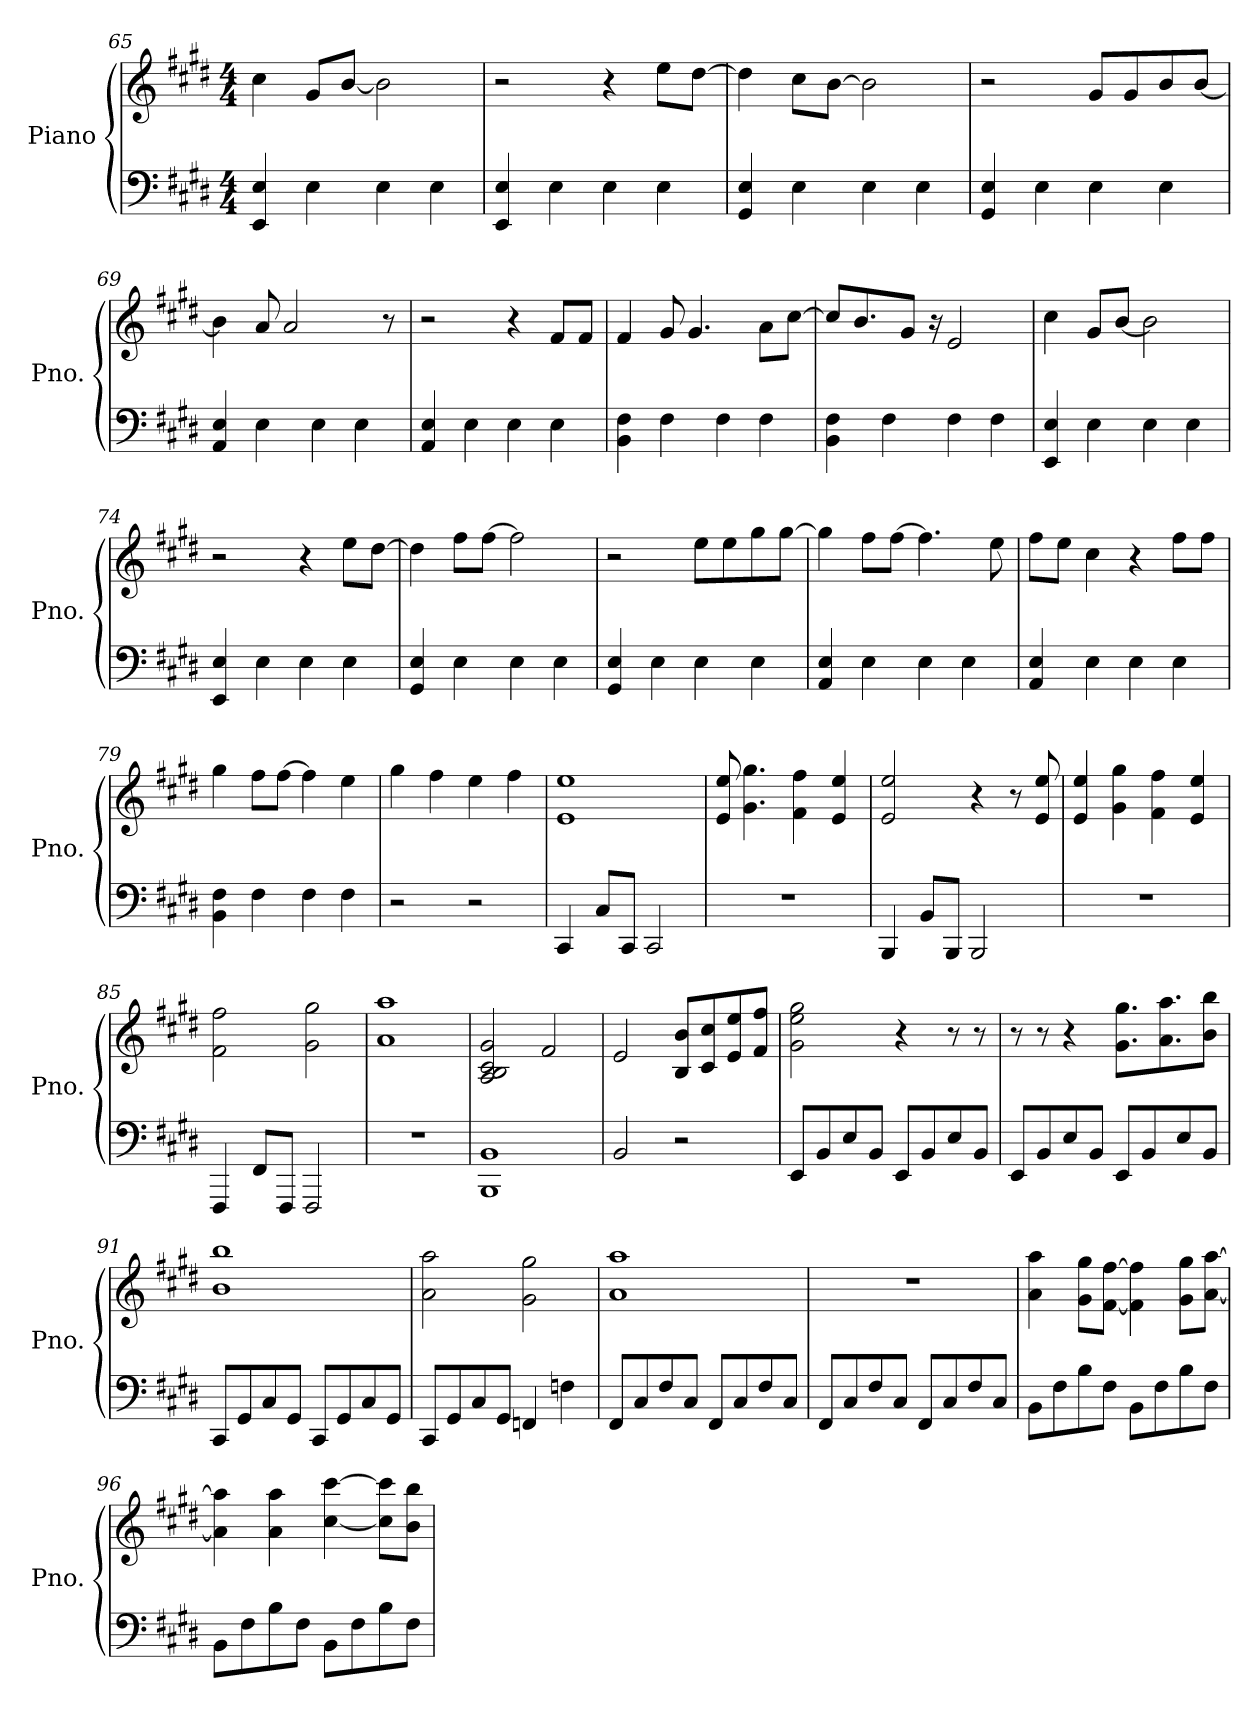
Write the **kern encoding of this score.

**kern	**kern
*part1	*part1
*staff2	*staff1
*I"Piano	*
*I'Pno.	*
*clefF4	*clefG2
*k[f#c#g#d#]	*k[f#c#g#d#]
*M4/4	*M4/4
=65	=65
4EE/ 4E/	4cc#\
4E\	8g#/L
.	[8b/J
4E\	2b\]
4E\	.
=66	=66
4EE/ 4E/	2r
4E\	.
4E\	4r
4E\	8ee\L
.	[8dd#\J
=67	=67
4GG#/ 4E/	4dd#\]
4E\	8cc#\L
.	[8b\J
4E\	2b\]
4E\	.
=68	=68
4GG#/ 4E/	2r
4E\	.
4E\	8g#/L
.	8g#/
4E\	8b/
.	[8b/J
=69	=69
4AA/ 4E/	4b\]
4E\	8a/
.	2a/
4E\	.
4E\	.
.	8r
=70	=70
4AA/ 4E/	2r
4E\	.
4E\	4r
4E\	8f#/L
.	8f#/J
!!LO:LB:g=z
=71	=71
4BB\ 4F#\	4f#/
4F#\	8g#/
.	4.g#/
4F#\	.
4F#\	8a\L
.	[8cc#\J
=72	=72
4BB\ 4F#\	8cc#/L]
.	8.b/
4F#\	.
.	8g#/J
.	16r
4F#\	2e/
4F#\	.
=73	=73
4EE/ 4E/	4cc#\
4E\	8g#/L
.	[8b/J
4E\	2b\]
4E\	.
=74	=74
4EE/ 4E/	2r
4E\	.
4E\	4r
4E\	8ee\L
.	[8dd#\J
=75	=75
4GG#/ 4E/	4dd#\]
4E\	8ff#\L
.	[8ff#\J
4E\	2ff#\]
4E\	.
=76	=76
4GG#/ 4E/	2r
4E\	.
4E\	8ee\L
.	8ee\
4E\	8gg#\
.	[8gg#\J
=77	=77
4AA/ 4E/	4gg#\]
4E\	8ff#\L
.	[8ff#\J
4E\	4.ff#\]
4E\	.
.	8ee\
!!LO:LB:g=z
=78	=78
4AA/ 4E/	8ff#\L
.	8ee\J
4E\	4cc#\
4E\	4r
4E\	8ff#\L
.	8ff#\J
=79	=79
4BB\ 4F#\	4gg#\
4F#\	8ff#\L
.	[8ff#\J
4F#\	4ff#\]
4F#\	4ee\
=80	=80
2r	4gg#\
.	4ff#\
2r	4ee\
.	4ff#\
=81	=81
4CC#/	1e 1ee
8C#/L	.
8CC#/J	.
2CC#/	.
=82	=82
1r	8e/ 8ee/
.	4.g#\ 4.gg#\
.	4f#\ 4ff#\
.	4e/ 4ee/
=83	=83
4BBB/	2e/ 2ee/
8BB/L	.
8BBB/J	.
2BBB/	4r
.	8r
.	8e/ 8ee/
=84	=84
1r	4e/ 4ee/
.	4g#\ 4gg#\
.	4f#\ 4ff#\
.	4e/ 4ee/
=85	=85
4FFF#/	2f#\ 2ff#\
8FF#/L	.
8FFF#/J	.
2FFF#/	2g#\ 2gg#\
!!LO:LB:g=z
=86	=86
1r	1a 1aa
=87	=87
1BBB 1BB	2A/ 2B/ 2c#/ 2g#/
.	2f#/
=88	=88
2BB/	2e/
2r	8B/ 8b/L
.	8c#/ 8cc#/
.	8e/ 8ee/
.	8f#/ 8ff#/J
=89	=89
8EE/L	2g#\ 2ee\ 2gg#\
8BB/	.
8E/	.
8BB/J	.
8EE/L	4r
8BB/	.
8E/	8r
8BB/J	8r
=90	=90
8EE/L	8r
8BB/	8r
8E/	4r
8BB/J	.
8EE/L	8.g#\ 8.gg#\L
8BB/	.
.	8.a\ 8.aa\
8E/	.
8BB/J	8b\ 8bb\J
=91	=91
8CC#/L	1b 1bb
8GG#/	.
8C#/	.
8GG#/J	.
8CC#/L	.
8GG#/	.
8C#/	.
8GG#/J	.
=92	=92
8CC#/L	2a\ 2aa\
8GG#/	.
8C#/	.
8GG#/J	.
4FFn/	2g#\ 2gg#\
4Fn\	.
!!LO:PB:g=z
=93	=93
8FF#/L	1a 1aa
8C#/	.
8F#/	.
8C#/J	.
8FF#/L	.
8C#/	.
8F#/	.
8C#/J	.
=94	=94
8FF#/L	1r
8C#/	.
8F#/	.
8C#/J	.
8FF#/L	.
8C#/	.
8F#/	.
8C#/J	.
=95	=95
8BB\L	4a\ 4aa\
8F#\	.
8B\	8g#\ 8gg#\L
8F#\J	[8f#\ [8ff#\J
8BB\L	4f#\] 4ff#\]
8F#\	.
8B\	8g#\ 8gg#\L
8F#\J	[8a\ [8aa\J
=96	=96
8BB\L	4a\] 4aa\]
8F#\	.
8B\	4a\ 4aa\
8F#\J	.
8BB\L	[4cc#\ [4ccc#\
8F#\	.
8B\	8cc#\] 8ccc#\]L
8F#\J	8b\ 8bb\J
=	=
*-	*-
